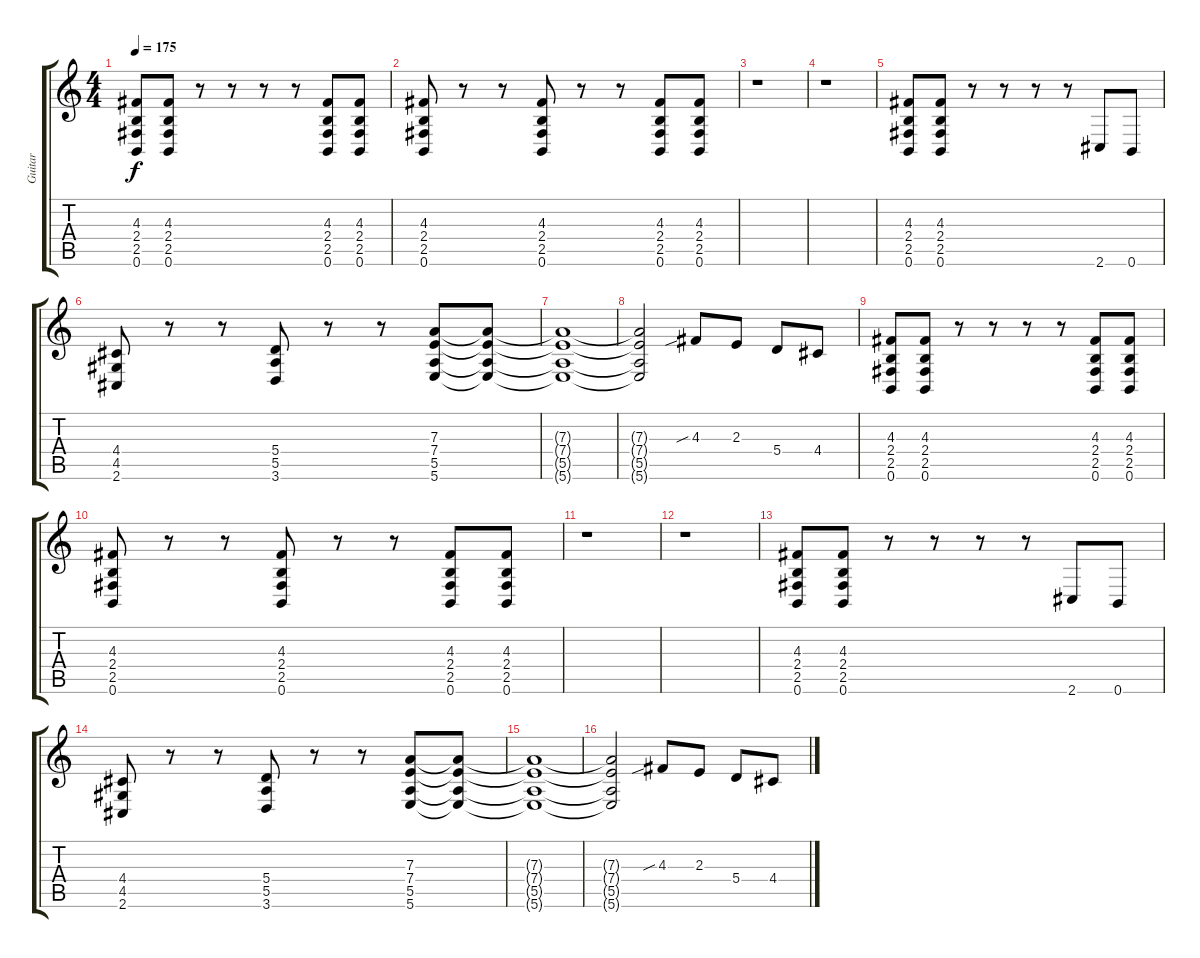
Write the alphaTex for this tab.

\track ("Guitar" "Guitar") {instrument distortionguitar}
\staff {score tabs}
\tuning (B3 Gb3 D3 A2 E2 B1) {hide}
\ts (4 4)
\tempo 175
\clef g2
\ks c
(4.3 2.4 2.5 0.6).8{dy f volume 10} (4.3 2.4 2.5 0.6).8 r.8 r.8 r.8 r.8 (4.3 2.4 2.5 0.6).8 (4.3 2.4 2.5 0.6).8 |
(4.3 2.4 2.5 0.6).8 r.8 r.8 (4.3 2.4 2.5 0.6).8 r.8 r.8 (4.3 2.4 2.5 0.6).8 (4.3 2.4 2.5 0.6).8 |
r.1 |
r.1 |
(4.3 2.4 2.5 0.6).8{volume 7} (4.3 2.4 2.5 0.6).8 r.8 r.8 r.8 r.8 2.6.8 0.6.8 |
(4.4 4.5 2.6).8 r.8 r.8 (5.4 5.5 3.6).8 r.8 r.8 (7.3 7.4 5.5 5.6).8 (7.3{t} 7.4{t} 5.5{t} 5.6{t}).8 |
(7.3{t} 7.4{t} 5.5{t} 5.6{t}).1 |
(7.3{t} 7.4{t} 5.5{t} 5.6{t}).2 4.3{sib}.8 2.3.8 5.4.8 4.4.8 |
(4.3 2.4 2.5 0.6).8{volume 3} (4.3 2.4 2.5 0.6).8 r.8 r.8 r.8 r.8 (4.3 2.4 2.5 0.6).8 (4.3 2.4 2.5 0.6).8 |
(4.3 2.4 2.5 0.6).8 r.8 r.8 (4.3 2.4 2.5 0.6).8 r.8 r.8 (4.3 2.4 2.5 0.6).8 (4.3 2.4 2.5 0.6).8 |
r.1 |
r.1 |
(4.3 2.4 2.5 0.6).8{volume 0} (4.3 2.4 2.5 0.6).8 r.8 r.8 r.8 r.8 2.6.8 0.6.8 |
(4.4 4.5 2.6).8 r.8 r.8 (5.4 5.5 3.6).8 r.8 r.8 (7.3 7.4 5.5 5.6).8 (7.3{t} 7.4{t} 5.5{t} 5.6{t}).8 |
(7.3{t} 7.4{t} 5.5{t} 5.6{t}).1 |
(7.3{t} 7.4{t} 5.5{t} 5.6{t}).2 4.3{sib}.8 2.3.8 5.4.8 4.4.8
